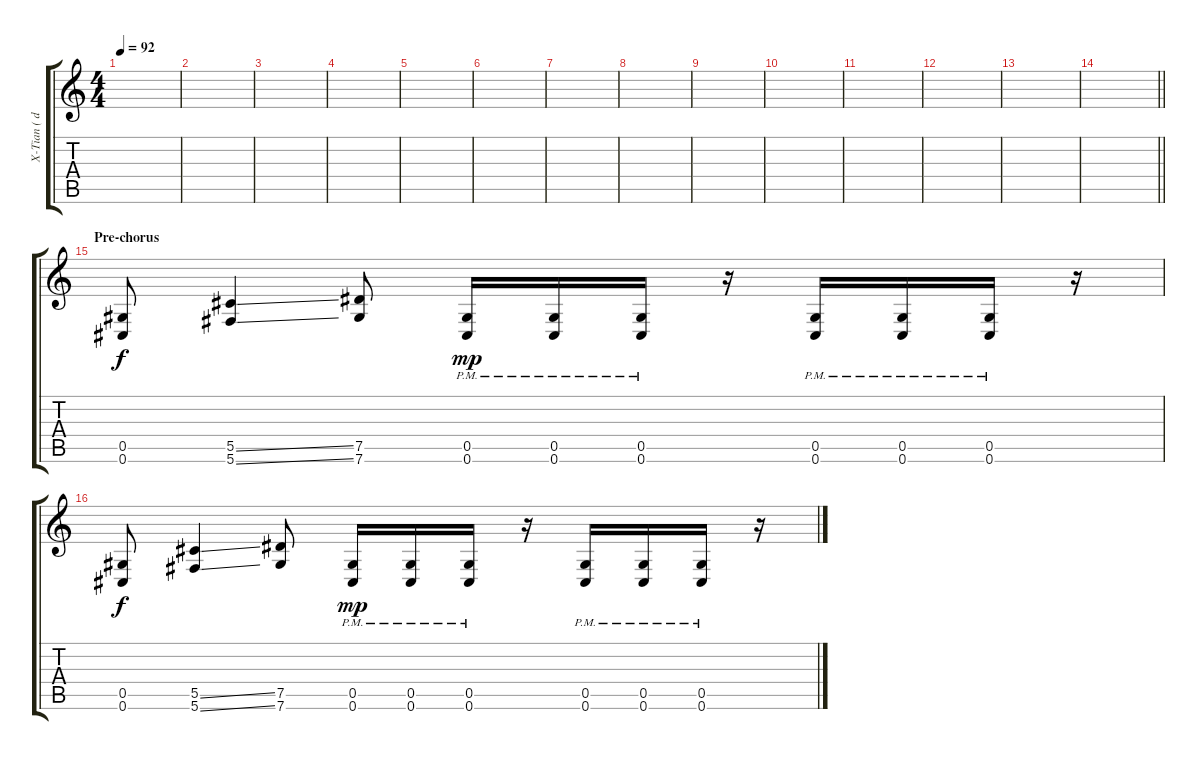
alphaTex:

\track ("X-Tian ( distortion )" "X-Tian ( d") {instrument distortionguitar}
\staff {score tabs}
\tuning (Eb4 Bb3 Gb3 Db3 Ab2 Db2) {hide}
\ts (4 4)
\tempo 92
\clef g2
\ks c
|
|
|
|
|
|
|
|
|
|
|
|
|
\barLineRight lightlight
|
\section ("" "Pre-chorus")
(0.5 0.6).8{dy f} (5.5{ss} 5.6{ss}).4 (7.5 7.6).8 (0.5{pm} 0.6{pm}).16{dy mp} (0.5{pm} 0.6{pm}).16 (0.5{pm} 0.6{pm}).16 r.16 (0.5{pm} 0.6{pm}).16 (0.5{pm} 0.6{pm}).16 (0.5{pm} 0.6{pm}).16 r.16 |
(0.5 0.6).8{dy f} (5.5{ss} 5.6{ss}).4 (7.5 7.6).8 (0.5{pm} 0.6{pm}).16{dy mp} (0.5{pm} 0.6{pm}).16 (0.5{pm} 0.6{pm}).16 r.16 (0.5{pm} 0.6{pm}).16 (0.5{pm} 0.6{pm}).16 (0.5{pm} 0.6{pm}).16 r.16
